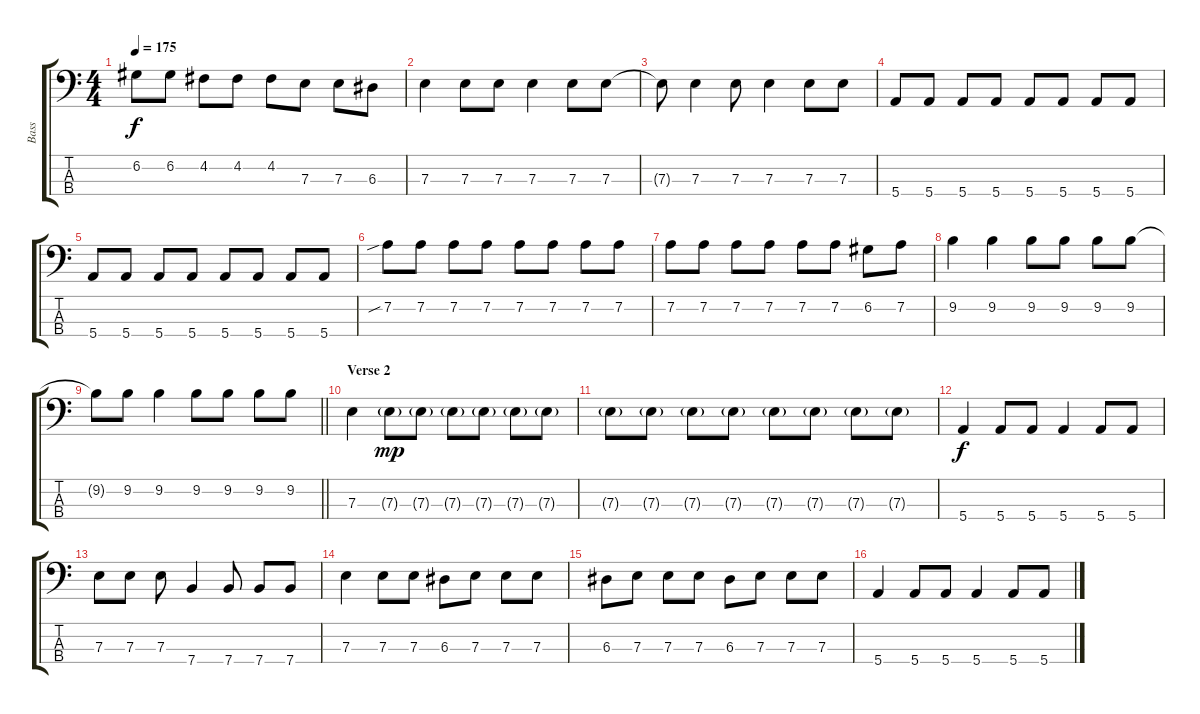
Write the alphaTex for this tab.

\track ("Bass" "Bass") {instrument electricbasspick}
\staff {score tabs}
\tuning (G2 D2 A1 E1) {hide}
\ts (4 4)
\tempo 175
\clef f4
\ks c
6.2.8{dy f} 6.2.8 4.2.8 4.2.8 4.2.8 7.3.8 7.3.8 6.3.8 |
7.3.4 7.3.8 7.3.8 7.3.4 7.3.8 7.3.8 |
7.3{t}.8 7.3.4 7.3.8 7.3.4 7.3.8 7.3.8 |
5.4.8 5.4.8 5.4.8 5.4.8 5.4.8 5.4.8 5.4.8 5.4.8 |
5.4.8 5.4.8 5.4.8 5.4.8 5.4.8 5.4.8 5.4.8 5.4.8 |
7.2{sib}.8 7.2.8 7.2.8 7.2.8 7.2.8 7.2.8 7.2.8 7.2.8 |
7.2.8 7.2.8 7.2.8 7.2.8 7.2.8 7.2.8 6.2.8 7.2.8 |
9.2.4 9.2.4 9.2.8 9.2.8 9.2.8 9.2.8 |
\barLineRight lightlight
9.2{t}.8 9.2.8 9.2.4 9.2.8 9.2.8 9.2.8 9.2.8 |
\section ("" "Verse 2")
7.3.4 7.3{g}.8{dy mp} 7.3{g}.8 7.3{g}.8 7.3{g}.8 7.3{g}.8 7.3{g}.8 |
7.3{g}.8 7.3{g}.8 7.3{g}.8 7.3{g}.8 7.3{g}.8 7.3{g}.8 7.3{g}.8 7.3{g}.8 |
5.4.4{dy f} 5.4.8 5.4.8 5.4.4 5.4.8 5.4.8 |
7.3.8 7.3.8 7.3.8 7.4.4 7.4.8 7.4.8 7.4.8 |
7.3.4 7.3.8 7.3.8 6.3.8 7.3.8 7.3.8 7.3.8 |
6.3.8 7.3.8 7.3.8 7.3.8 6.3.8 7.3.8 7.3.8 7.3.8 |
5.4.4 5.4.8 5.4.8 5.4.4 5.4.8 5.4.8
